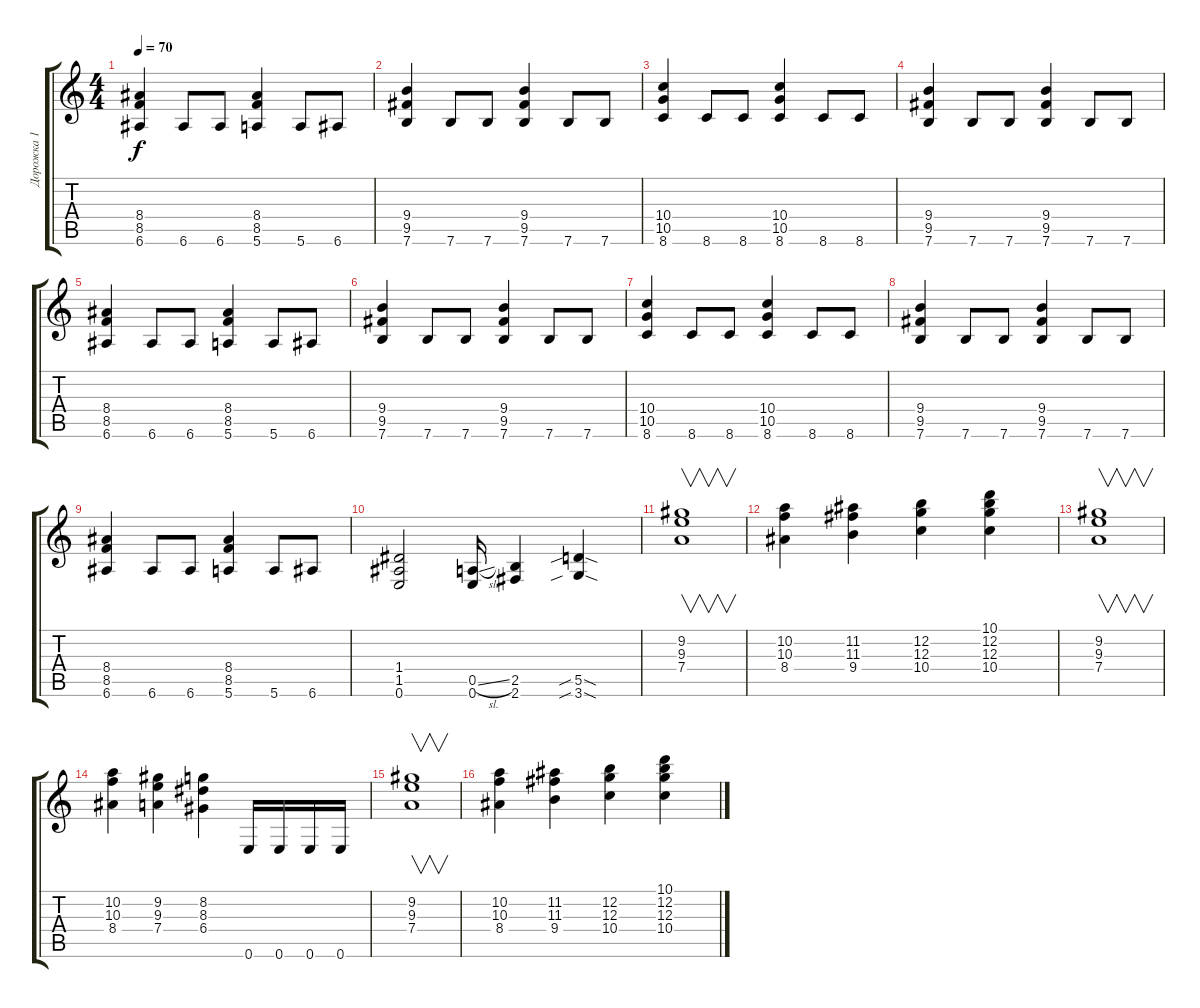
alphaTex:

\track ("Дорожка 1" "Дорожка 1") {instrument distortionguitar}
\staff {score tabs}
\tuning (E4 B3 G3 D3 A2 E2) {hide}
\ts (4 4)
\tempo 70
\clef g2
\ks c
(8.4 8.5 6.6).4{dy f} 6.6.8 6.6.8 (8.4 8.5 5.6).4 5.6.8 6.6.8 |
(9.4 9.5 7.6).4 7.6.8 7.6.8 (9.4 9.5 7.6).4 7.6.8 7.6.8 |
(10.4 10.5 8.6).4 8.6.8 8.6.8 (10.4 10.5 8.6).4 8.6.8 8.6.8 |
(9.4 9.5 7.6).4 7.6.8 7.6.8 (9.4 9.5 7.6).4 7.6.8 7.6.8 |
(8.4 8.5 6.6).4 6.6.8 6.6.8 (8.4 8.5 5.6).4 5.6.8 6.6.8 |
(9.4 9.5 7.6).4 7.6.8 7.6.8 (9.4 9.5 7.6).4 7.6.8 7.6.8 |
(10.4 10.5 8.6).4 8.6.8 8.6.8 (10.4 10.5 8.6).4 8.6.8 8.6.8 |
(9.4 9.5 7.6).4 7.6.8 7.6.8 (9.4 9.5 7.6).4 7.6.8 7.6.8 |
(8.4 8.5 6.6).4 6.6.8 6.6.8 (8.4 8.5 5.6).4 5.6.8 6.6.8 |
(1.4 1.5 0.6).2 (0.5{sl} 0.6).16 (2.5 2.6).4 (5.5{sib sod} 3.6{sib sod}).4 |
(9.2 9.3 7.4).1{v} |
(10.2 10.3 8.4).4 (11.2 11.3 9.4).4 (12.2 12.3 10.4).4 (10.1 12.2 12.3 10.4).4 |
(9.2 9.3 7.4).1{v} |
(10.2 10.3 8.4).4 (9.2 9.3 7.4).4 (8.2 8.3 6.4).4 0.6.16 0.6.16 0.6.16 0.6.16 |
(9.2 9.3 7.4).1{v} |
(10.2 10.3 8.4).4 (11.2 11.3 9.4).4 (12.2 12.3 10.4).4 (10.1 12.2 12.3 10.4).4
